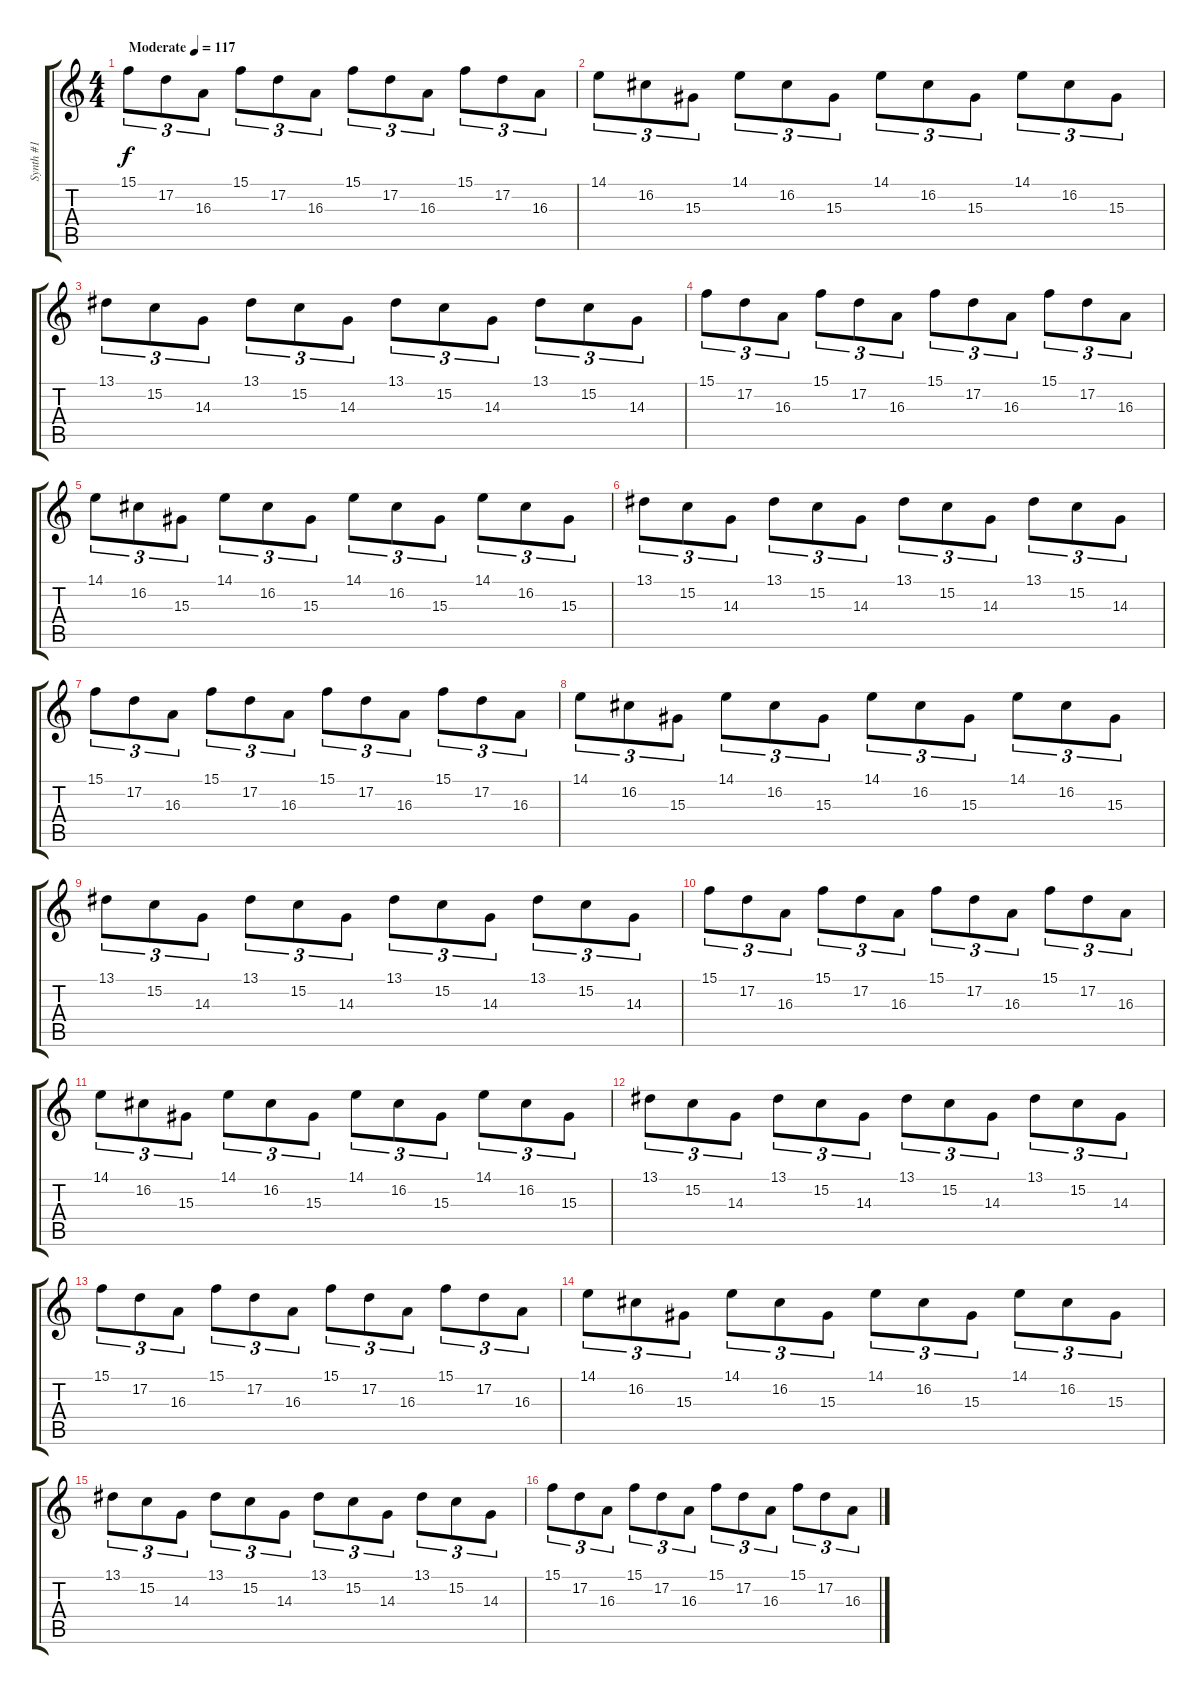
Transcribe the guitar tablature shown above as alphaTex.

\track ("Synth #1" "Synth #1") {instrument stringensemble1}
\staff {score tabs}
\tuning (D4 A3 F3 C3 G2 C2) {hide}
\ts (4 4)
\tempo (117 "Moderate")
\clef g2
\ks c
15.1.8{tu (3 2) dy f instrument stringensemble1} 17.2.8{tu (3 2)} 16.3.8{tu (3 2)} 15.1.8{tu (3 2)} 17.2.8{tu (3 2)} 16.3.8{tu (3 2)} 15.1.8{tu (3 2)} 17.2.8{tu (3 2)} 16.3.8{tu (3 2)} 15.1.8{tu (3 2)} 17.2.8{tu (3 2)} 16.3.8{tu (3 2)} |
14.1.8{tu (3 2)} 16.2.8{tu (3 2)} 15.3.8{tu (3 2)} 14.1.8{tu (3 2)} 16.2.8{tu (3 2)} 15.3.8{tu (3 2)} 14.1.8{tu (3 2)} 16.2.8{tu (3 2)} 15.3.8{tu (3 2)} 14.1.8{tu (3 2)} 16.2.8{tu (3 2)} 15.3.8{tu (3 2)} |
13.1.8{tu (3 2)} 15.2.8{tu (3 2)} 14.3.8{tu (3 2)} 13.1.8{tu (3 2)} 15.2.8{tu (3 2)} 14.3.8{tu (3 2)} 13.1.8{tu (3 2)} 15.2.8{tu (3 2)} 14.3.8{tu (3 2)} 13.1.8{tu (3 2)} 15.2.8{tu (3 2)} 14.3.8{tu (3 2)} |
15.1.8{tu (3 2)} 17.2.8{tu (3 2)} 16.3.8{tu (3 2)} 15.1.8{tu (3 2)} 17.2.8{tu (3 2)} 16.3.8{tu (3 2)} 15.1.8{tu (3 2)} 17.2.8{tu (3 2)} 16.3.8{tu (3 2)} 15.1.8{tu (3 2)} 17.2.8{tu (3 2)} 16.3.8{tu (3 2)} |
14.1.8{tu (3 2)} 16.2.8{tu (3 2)} 15.3.8{tu (3 2)} 14.1.8{tu (3 2)} 16.2.8{tu (3 2)} 15.3.8{tu (3 2)} 14.1.8{tu (3 2)} 16.2.8{tu (3 2)} 15.3.8{tu (3 2)} 14.1.8{tu (3 2)} 16.2.8{tu (3 2)} 15.3.8{tu (3 2)} |
13.1.8{tu (3 2)} 15.2.8{tu (3 2)} 14.3.8{tu (3 2)} 13.1.8{tu (3 2)} 15.2.8{tu (3 2)} 14.3.8{tu (3 2)} 13.1.8{tu (3 2)} 15.2.8{tu (3 2)} 14.3.8{tu (3 2)} 13.1.8{tu (3 2)} 15.2.8{tu (3 2)} 14.3.8{tu (3 2)} |
15.1.8{tu (3 2)} 17.2.8{tu (3 2)} 16.3.8{tu (3 2)} 15.1.8{tu (3 2)} 17.2.8{tu (3 2)} 16.3.8{tu (3 2)} 15.1.8{tu (3 2)} 17.2.8{tu (3 2)} 16.3.8{tu (3 2)} 15.1.8{tu (3 2)} 17.2.8{tu (3 2)} 16.3.8{tu (3 2)} |
14.1.8{tu (3 2)} 16.2.8{tu (3 2)} 15.3.8{tu (3 2)} 14.1.8{tu (3 2)} 16.2.8{tu (3 2)} 15.3.8{tu (3 2)} 14.1.8{tu (3 2)} 16.2.8{tu (3 2)} 15.3.8{tu (3 2)} 14.1.8{tu (3 2)} 16.2.8{tu (3 2)} 15.3.8{tu (3 2)} |
13.1.8{tu (3 2)} 15.2.8{tu (3 2)} 14.3.8{tu (3 2)} 13.1.8{tu (3 2)} 15.2.8{tu (3 2)} 14.3.8{tu (3 2)} 13.1.8{tu (3 2)} 15.2.8{tu (3 2)} 14.3.8{tu (3 2)} 13.1.8{tu (3 2)} 15.2.8{tu (3 2)} 14.3.8{tu (3 2)} |
15.1.8{tu (3 2)} 17.2.8{tu (3 2)} 16.3.8{tu (3 2)} 15.1.8{tu (3 2)} 17.2.8{tu (3 2)} 16.3.8{tu (3 2)} 15.1.8{tu (3 2)} 17.2.8{tu (3 2)} 16.3.8{tu (3 2)} 15.1.8{tu (3 2)} 17.2.8{tu (3 2)} 16.3.8{tu (3 2)} |
14.1.8{tu (3 2)} 16.2.8{tu (3 2)} 15.3.8{tu (3 2)} 14.1.8{tu (3 2)} 16.2.8{tu (3 2)} 15.3.8{tu (3 2)} 14.1.8{tu (3 2)} 16.2.8{tu (3 2)} 15.3.8{tu (3 2)} 14.1.8{tu (3 2)} 16.2.8{tu (3 2)} 15.3.8{tu (3 2)} |
13.1.8{tu (3 2)} 15.2.8{tu (3 2)} 14.3.8{tu (3 2)} 13.1.8{tu (3 2)} 15.2.8{tu (3 2)} 14.3.8{tu (3 2)} 13.1.8{tu (3 2)} 15.2.8{tu (3 2)} 14.3.8{tu (3 2)} 13.1.8{tu (3 2)} 15.2.8{tu (3 2)} 14.3.8{tu (3 2)} |
15.1.8{tu (3 2)} 17.2.8{tu (3 2)} 16.3.8{tu (3 2)} 15.1.8{tu (3 2)} 17.2.8{tu (3 2)} 16.3.8{tu (3 2)} 15.1.8{tu (3 2)} 17.2.8{tu (3 2)} 16.3.8{tu (3 2)} 15.1.8{tu (3 2)} 17.2.8{tu (3 2)} 16.3.8{tu (3 2)} |
14.1.8{tu (3 2)} 16.2.8{tu (3 2)} 15.3.8{tu (3 2)} 14.1.8{tu (3 2)} 16.2.8{tu (3 2)} 15.3.8{tu (3 2)} 14.1.8{tu (3 2)} 16.2.8{tu (3 2)} 15.3.8{tu (3 2)} 14.1.8{tu (3 2)} 16.2.8{tu (3 2)} 15.3.8{tu (3 2)} |
13.1.8{tu (3 2)} 15.2.8{tu (3 2)} 14.3.8{tu (3 2)} 13.1.8{tu (3 2)} 15.2.8{tu (3 2)} 14.3.8{tu (3 2)} 13.1.8{tu (3 2)} 15.2.8{tu (3 2)} 14.3.8{tu (3 2)} 13.1.8{tu (3 2)} 15.2.8{tu (3 2)} 14.3.8{tu (3 2)} |
15.1.8{tu (3 2)} 17.2.8{tu (3 2)} 16.3.8{tu (3 2)} 15.1.8{tu (3 2)} 17.2.8{tu (3 2)} 16.3.8{tu (3 2)} 15.1.8{tu (3 2)} 17.2.8{tu (3 2)} 16.3.8{tu (3 2)} 15.1.8{tu (3 2)} 17.2.8{tu (3 2)} 16.3.8{tu (3 2)}
